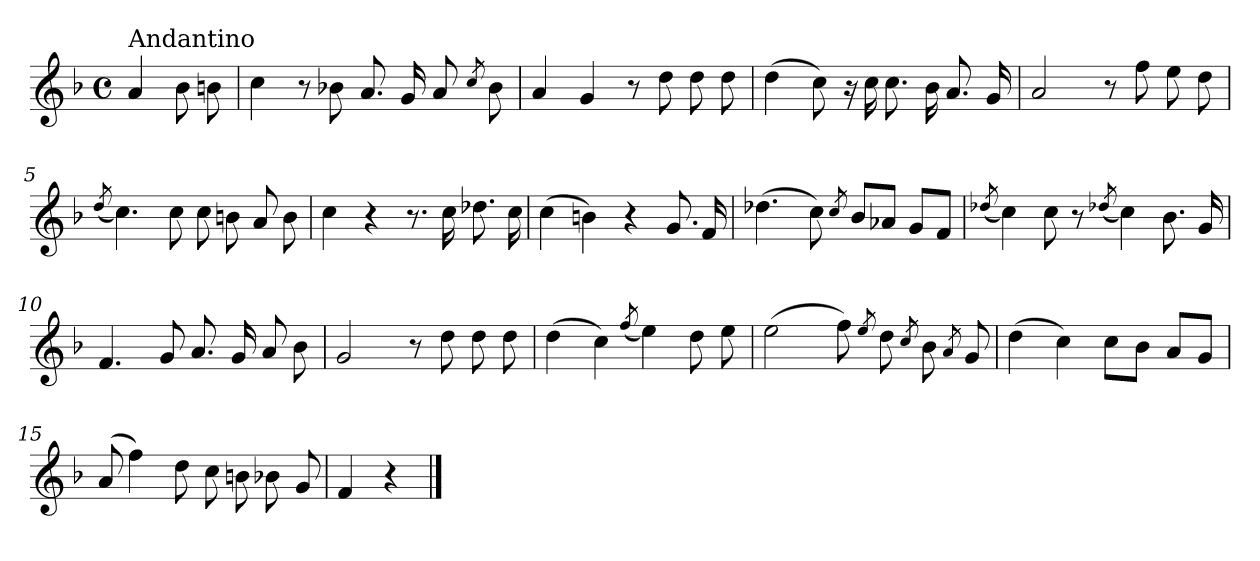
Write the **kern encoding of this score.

**kern
*part1
*staff1
*clefG2
*k[b-]
*F:
*M4/4
*met(c)
=
!LO:TX:a:t=Andantino
4a/
8b-\
8bn\
=1
4cc\
8r
8b-X\
8.a/
16g/
8a/
8qcc/
8b-\
=2
4a/
4g/
8r
8dd\
8dd\
8dd\
=3
(>4dd\
8cc\)
16r
16cc\
8.cc\
16b-\
8.a/
16g/
=4
2a/
8r
8ff\
8ee\
8dd\
!!LO:LB:g=z
=5
(<8qdd/
4.cc\)
8cc\
8cc\
8bn\
8a/
8b\
=6
4cc\
4r
8.r
16cc\
8.dd-X\
16cc\
=7
(>4cc\
4bn\)
4r
8.g/
16f/
=8
(>4.dd-X\
8cc\)
8qcc/
8b-/L
8a-X/J
(<8g/L
8f/J
!!LO:LB:g=z
=9
(<8qdd-X/
4cc\)
8cc\
8r
(<8qdd-X/
4cc\)
8.b-\
16g/
=10
4.f/
8g/
8.a/
16g/
8a/
8b-\
=11
2g/
8r
8dd\
8dd\
8dd\
=12
(>4dd\
4cc\)
(<8qff/
4ee\)
8dd\
8ee\
=13
(>2ee\
8ff\)
8qee/
8dd\
8qcc/
8b-\
8qa/
8g/
!!LO:LB:g=z
=14
(>4dd\
4cc\)
8cc\L
8b-\J
(<8a/L
8g/J
=15
(>8a/
4ff\)
8dd\
8cc\
8bn\
8b-X\
8g/
=16
4f/
4r
==
*-
